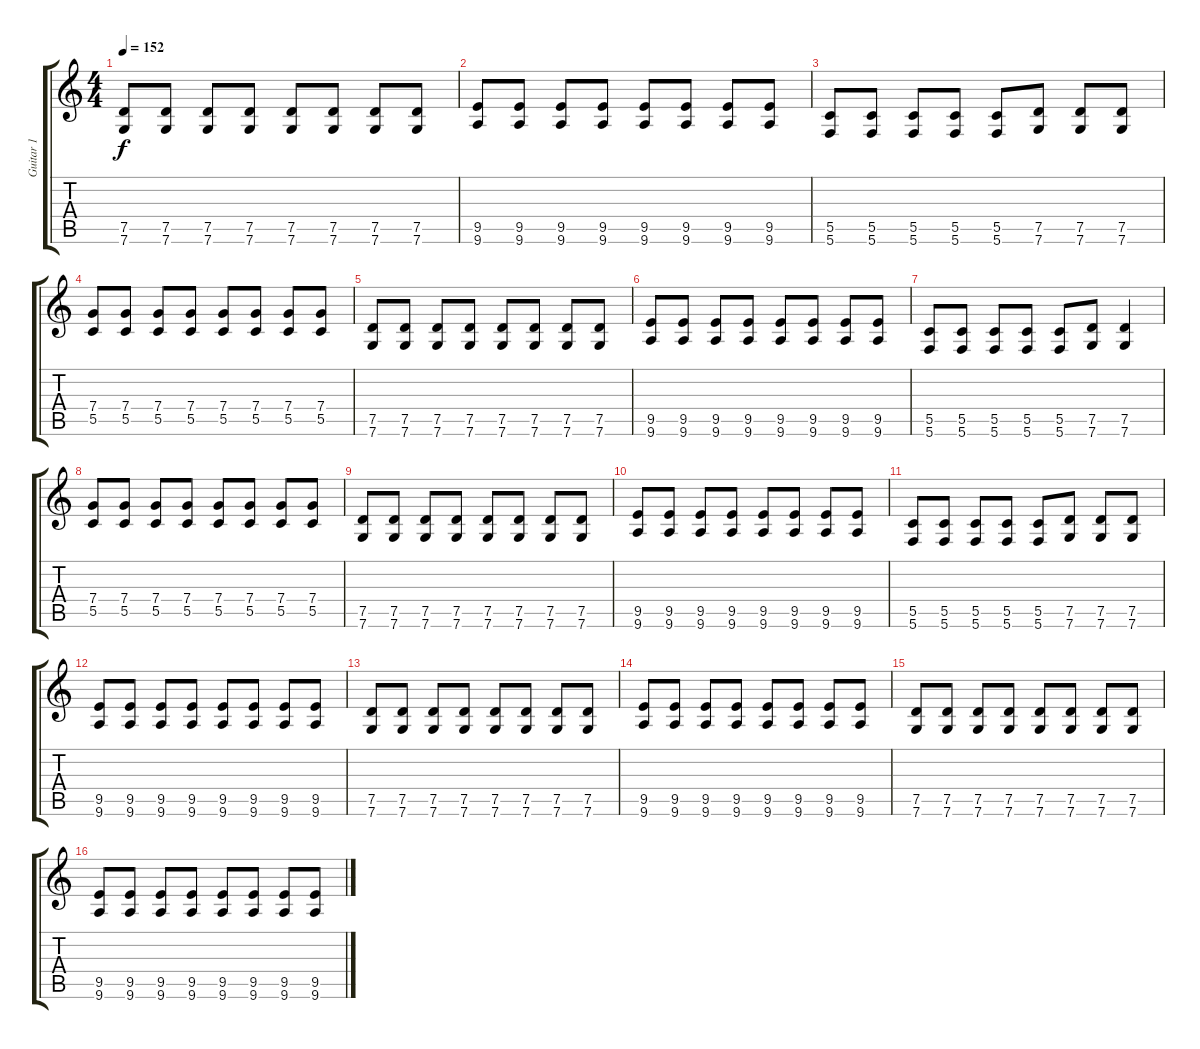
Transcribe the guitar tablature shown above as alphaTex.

\track ("Guitar 1" "Guitar 1") {instrument overdrivenguitar}
\staff {score tabs}
\tuning (E4 C4 G3 C3 G2 C2) {hide}
\ts (4 4)
\tempo 152
\clef g2
\ks c
(7.5 7.6).8{dy f} (7.5 7.6).8 (7.5 7.6).8 (7.5 7.6).8 (7.5 7.6).8 (7.5 7.6).8 (7.5 7.6).8 (7.5 7.6).8 |
(9.5 9.6).8 (9.5 9.6).8 (9.5 9.6).8 (9.5 9.6).8 (9.5 9.6).8 (9.5 9.6).8 (9.5 9.6).8 (9.5 9.6).8 |
(5.5 5.6).8 (5.5 5.6).8 (5.5 5.6).8 (5.5 5.6).8 (5.5 5.6).8 (7.5 7.6).8 (7.5 7.6).8 (7.5 7.6).8 |
(7.4 5.5).8 (7.4 5.5).8 (7.4 5.5).8 (7.4 5.5).8 (7.4 5.5).8 (7.4 5.5).8 (7.4 5.5).8 (7.4 5.5).8 |
(7.5 7.6).8 (7.5 7.6).8 (7.5 7.6).8 (7.5 7.6).8 (7.5 7.6).8 (7.5 7.6).8 (7.5 7.6).8 (7.5 7.6).8 |
(9.5 9.6).8 (9.5 9.6).8 (9.5 9.6).8 (9.5 9.6).8 (9.5 9.6).8 (9.5 9.6).8 (9.5 9.6).8 (9.5 9.6).8 |
(5.5 5.6).8 (5.5 5.6).8 (5.5 5.6).8 (5.5 5.6).8 (5.5 5.6).8 (7.5 7.6).8 (7.5 7.6).4 |
(7.4 5.5).8 (7.4 5.5).8 (7.4 5.5).8 (7.4 5.5).8 (7.4 5.5).8 (7.4 5.5).8 (7.4 5.5).8 (7.4 5.5).8 |
(7.5 7.6).8 (7.5 7.6).8 (7.5 7.6).8 (7.5 7.6).8 (7.5 7.6).8 (7.5 7.6).8 (7.5 7.6).8 (7.5 7.6).8 |
(9.5 9.6).8 (9.5 9.6).8 (9.5 9.6).8 (9.5 9.6).8 (9.5 9.6).8 (9.5 9.6).8 (9.5 9.6).8 (9.5 9.6).8 |
(5.5 5.6).8 (5.5 5.6).8 (5.5 5.6).8 (5.5 5.6).8 (5.5 5.6).8 (7.5 7.6).8 (7.5 7.6).8 (7.5 7.6).8 |
(9.5 9.6).8 (9.5 9.6).8 (9.5 9.6).8 (9.5 9.6).8 (9.5 9.6).8 (9.5 9.6).8 (9.5 9.6).8 (9.5 9.6).8 |
(7.5 7.6).8 (7.5 7.6).8 (7.5 7.6).8 (7.5 7.6).8 (7.5 7.6).8 (7.5 7.6).8 (7.5 7.6).8 (7.5 7.6).8 |
(9.5 9.6).8 (9.5 9.6).8 (9.5 9.6).8 (9.5 9.6).8 (9.5 9.6).8 (9.5 9.6).8 (9.5 9.6).8 (9.5 9.6).8 |
(7.5 7.6).8 (7.5 7.6).8 (7.5 7.6).8 (7.5 7.6).8 (7.5 7.6).8 (7.5 7.6).8 (7.5 7.6).8 (7.5 7.6).8 |
(9.5 9.6).8 (9.5 9.6).8 (9.5 9.6).8 (9.5 9.6).8 (9.5 9.6).8 (9.5 9.6).8 (9.5 9.6).8 (9.5 9.6).8
